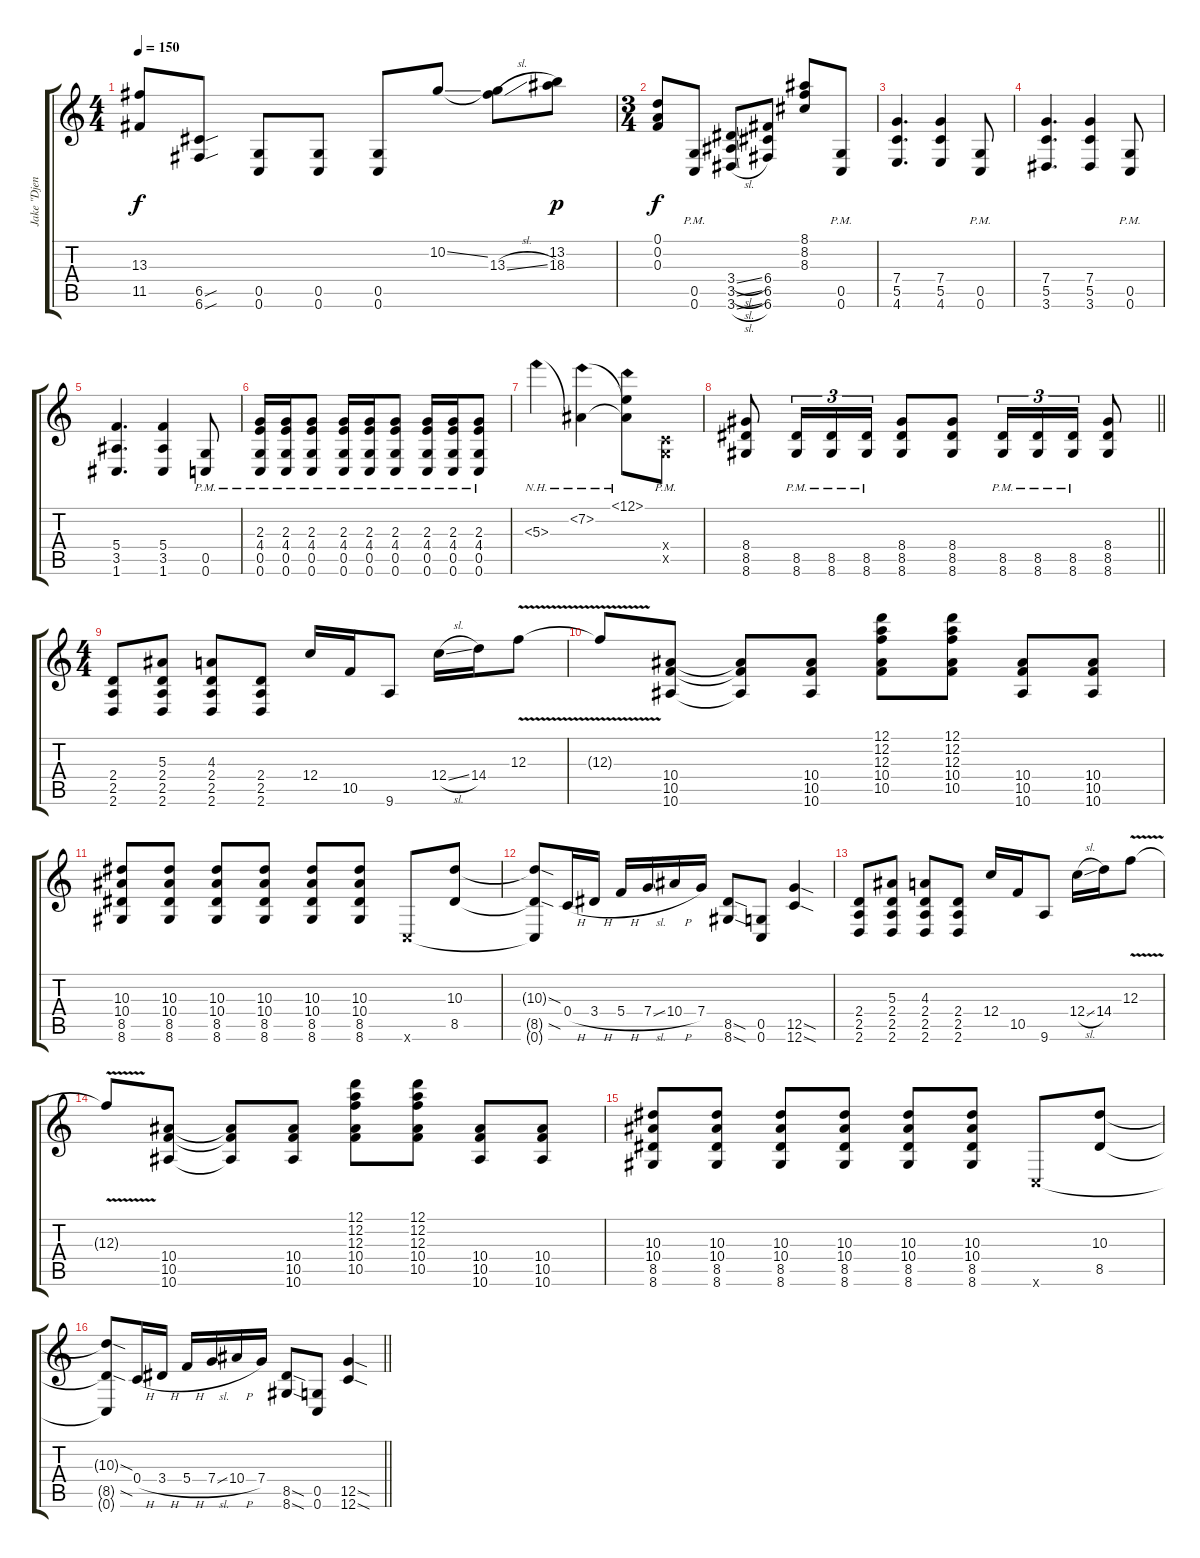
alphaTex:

\track ("Jake \"Djent Reznor\" Bowen" "Jake \"Djen") {instrument distortionguitar}
\staff {score tabs}
\tuning (D4 A3 F3 C3 G2 C2) {hide}
\ts (4 4)
\tempo 150
\clef g2
\ks c
(13.3{t} 11.5{t}).8{dy f} (6.5{sou} 6.6{sou}).8 (0.5 0.6).8 (0.5 0.6).8 (0.5 0.6).8 10.2{ss}.8 (10.2{t} 13.3{sl}).8 (13.2 18.3).8{dy p} |
\ts (3 4)
(0.1 0.2 0.3).8{dy f} (0.5{pm} 0.6{pm}).8 (3.4{sl} 3.5{sl} 3.6{sl}).8 (6.4 6.5 6.6).8 (8.1 8.2 8.3).8 (0.5{pm} 0.6{pm}).8 |
(7.4 5.5 4.6).4{d} (7.4 5.5 4.6).4 (0.5{pm} 0.6{pm}).8 |
(7.4 5.5 3.6).4{d} (7.4 5.5 3.6).4 (0.5{pm} 0.6{pm}).8 |
(5.4 3.5 1.6).4{d} (5.4 3.5 1.6).4 (0.5{pm} 0.6{pm}).8 |
(2.3{pm} 4.4{pm} 0.5{pm} 0.6{pm}).16 (2.3{pm} 4.4{pm} 0.5{pm} 0.6{pm}).16 (2.3{pm} 4.4{pm} 0.5{pm} 0.6{pm}).8 (2.3{pm} 4.4{pm} 0.5{pm} 0.6{pm}).16 (2.3{pm} 4.4{pm} 0.5{pm} 0.6{pm}).16 (2.3{pm} 4.4{pm} 0.5{pm} 0.6{pm}).8 (2.3{pm} 4.4{pm} 0.5{pm} 0.6{pm}).16 (2.3{pm} 4.4{pm} 0.5{pm} 0.6{pm}).16 (2.3{pm} 4.4{pm} 0.5{pm} 0.6{pm}).8 |
5.3{nh}.4 (7.2{nh} 5.3{t}).4 (12.1{nh} 7.2{t} 5.3{t}).8 (0.4{x} 0.5{pm x}).8 |
\barLineRight lightlight
(8.4 8.5 8.6).8 (8.5{pm} 8.6{pm}).16{tu (3 2)} (8.5{pm} 8.6{pm}).16{tu (3 2)} (8.5{pm} 8.6{pm}).16{tu (3 2)} (8.4 8.5 8.6).8 (8.4 8.5 8.6).8 (8.5{pm} 8.6{pm}).16{tu (3 2)} (8.5{pm} 8.6{pm}).16{tu (3 2)} (8.5{pm} 8.6{pm}).16{tu (3 2)} (8.4 8.5 8.6).8 |
\ts (4 4)
(2.4 2.5 2.6).8 (5.3 2.4 2.5 2.6).8 (4.3 2.4 2.5 2.6).8 (2.4 2.5 2.6).8 12.4.16 10.5.16 9.6.8 12.4{sl}.16 14.4.16 12.3{v}.8 |
12.3{t}.8 (10.4 10.5 10.6).8 (10.4{t} 10.5{t} 10.6{t}).8 (10.4 10.5 10.6).8 (12.1 12.2 12.3 10.4 10.5).8 (12.1 12.2 12.3 10.4 10.5).8 (10.4 10.5 10.6).8 (10.4 10.5 10.6).8 |
(10.3 10.4 8.5 8.6).8 (10.3 10.4 8.5 8.6).8 (10.3 10.4 8.5 8.6).8 (10.3 10.4 8.5 8.6).8 (10.3 10.4 8.5 8.6).8 (10.3 10.4 8.5 8.6).8 0.6{x}.8 (10.3 8.5).8 |
(10.3{sod t} 8.5{sod t} 0.6{t}).8 0.4{h}.16 3.4{h}.16 5.4{h}.16 7.4{sl}.16 10.4{h}.16 7.4.16 (8.5{sod} 8.6{sod}).8 (0.5 0.6).8 (12.5{sod} 12.6{sod}).4 |
(2.4 2.5 2.6).8 (5.3 2.4 2.5 2.6).8 (4.3 2.4 2.5 2.6).8 (2.4 2.5 2.6).8 12.4.16 10.5.16 9.6.8 12.4{sl}.16 14.4.16 12.3{v}.8 |
12.3{t}.8 (10.4 10.5 10.6).8 (10.4{t} 10.5{t} 10.6{t}).8 (10.4 10.5 10.6).8 (12.1 12.2 12.3 10.4 10.5).8 (12.1 12.2 12.3 10.4 10.5).8 (10.4 10.5 10.6).8 (10.4 10.5 10.6).8 |
(10.3 10.4 8.5 8.6).8 (10.3 10.4 8.5 8.6).8 (10.3 10.4 8.5 8.6).8 (10.3 10.4 8.5 8.6).8 (10.3 10.4 8.5 8.6).8 (10.3 10.4 8.5 8.6).8 0.6{x}.8 (10.3 8.5).8 |
\barLineRight lightlight
(10.3{sod t} 8.5{sod t} 0.6{t}).8 0.4{h}.16 3.4{h}.16 5.4{h}.16 7.4{sl}.16 10.4{h}.16 7.4.16 (8.5{sod} 8.6{sod}).8 (0.5 0.6).8 (12.5{sod} 12.6{sod}).4
